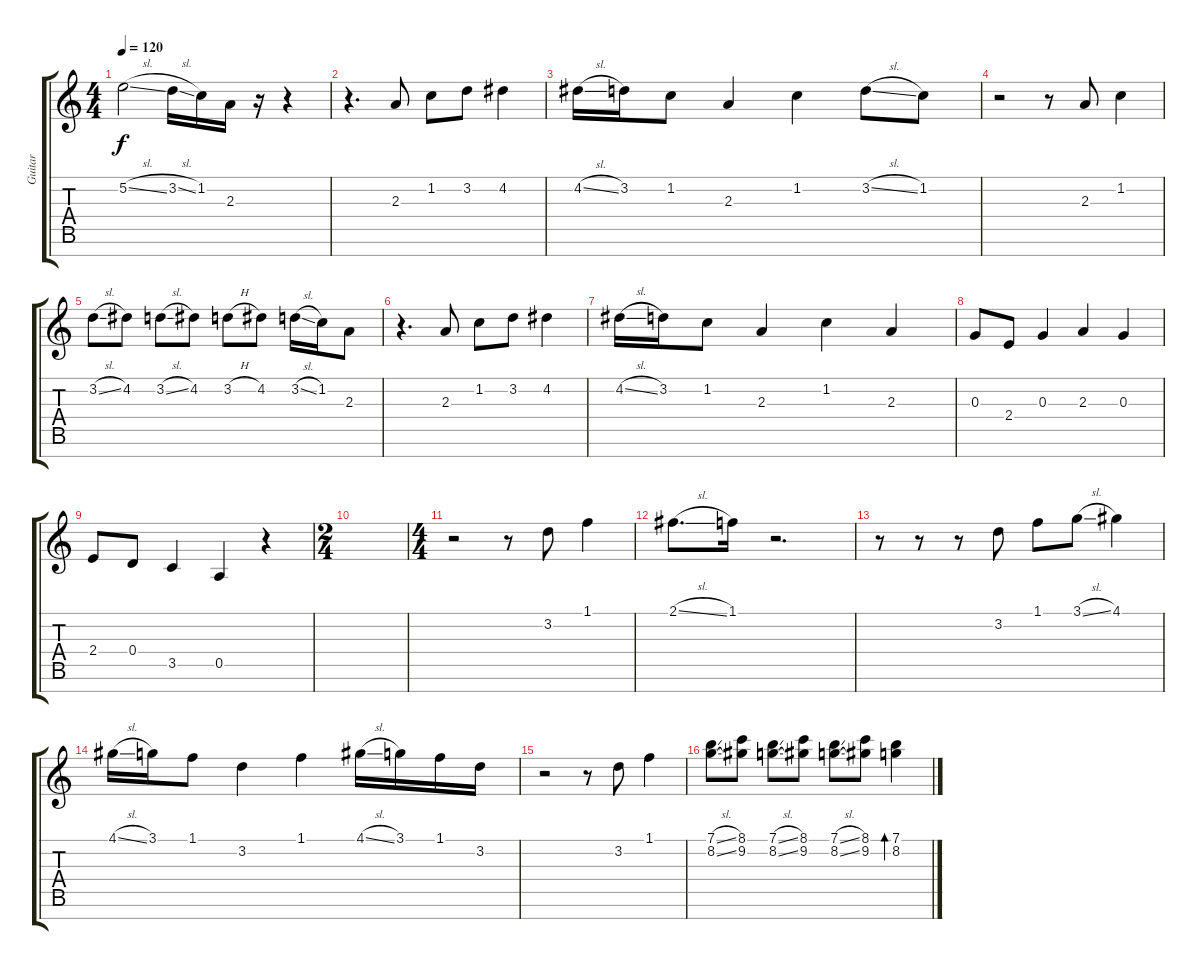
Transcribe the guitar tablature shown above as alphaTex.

\track ("Guitar" "Guitar") {instrument electricguitarmuted}
\staff {score tabs}
\tuning (E4 B3 G3 D3 A2 E2 B1) {hide}
\ts (4 4)
\tempo 120
\clef g2
\ks c
5.2{sl}.2{dy f} 3.2{sl}.16 1.2.16 2.3.16 r.16 r.4 |
r.4{d} 2.3.8 1.2.8 3.2.8 4.2.4 |
4.2{sl}.16 3.2.16 1.2.8 2.3.4 1.2.4 3.2{sl}.8 1.2.8 |
r.2 r.8 2.3.8 1.2.4 |
3.2{sl}.8 4.2.8 3.2{sl}.8 4.2.8 3.2{h}.8 4.2.8 3.2{sl}.16 1.2.16 2.3.8 |
r.4{d} 2.3.8 1.2.8 3.2.8 4.2.4 |
4.2{sl}.16 3.2.16 1.2.8 2.3.4 1.2.4 2.3.4 |
0.3.8 2.4.8 0.3.4 2.3.4 0.3.4 |
2.4.8 0.4.8 3.5.4 0.5.4 r.4 |
\ts (2 4)
|
\ts (4 4)
r.2 r.8 3.2.8 1.1.4 |
2.1{sl}.8{d} 1.1.16 r.2{d} |
r.8 r.8 r.8 3.2.8 1.1.8 3.1{sl}.8 4.1.4 |
4.1{sl}.16 3.1.16 1.1.8 3.2.4 1.1.4 4.1{sl}.16 3.1.16 1.1.16 3.2.16 |
r.2 r.8 3.2.8 1.1.4 |
(7.1{sl} 8.2{sl}).8 (8.1 9.2).8 (7.1{sl} 8.2{sl}).8 (8.1 9.2).8 (7.1{sl} 8.2{sl}).8 (8.1 9.2).8 (7.1 8.2).4{bd 60}
